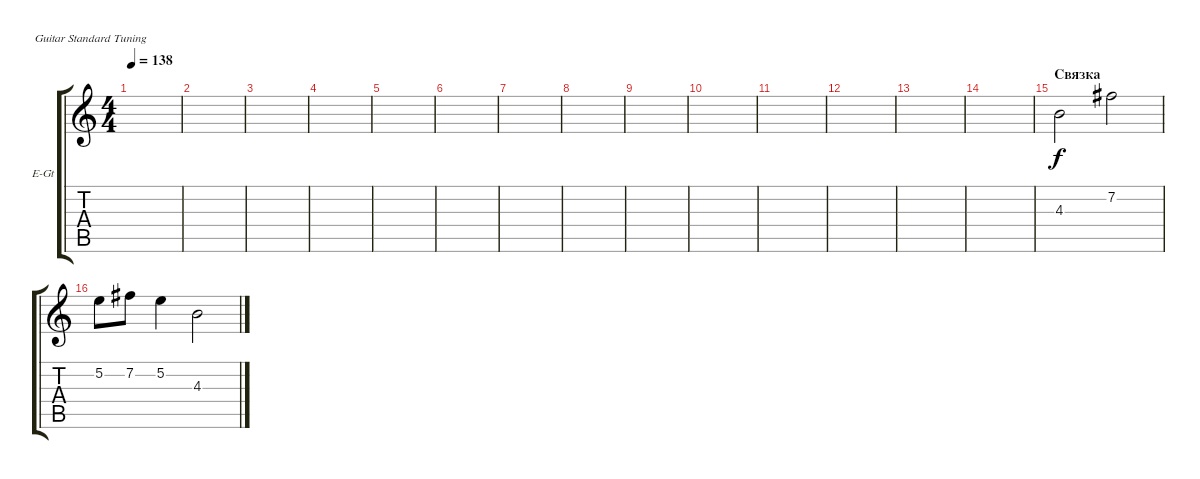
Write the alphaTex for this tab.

\defaultSystemsLayout 4
\bracketExtendMode groupsimilarinstruments
\firstSystemTrackNameOrientation horizontal
\otherSystemsTrackNameOrientation horizontal
\track ("Piano" "E-Gt") {instrument electricguitarclean}
\staff {score tabs}
\tuning (E4 B3 G3 D3 A2 E2)
\ts (4 4)
\tempo 138
\clef g2
\scale
0.333333
\ks c
|
\scale
0.333333 |
\scale
0.333333 |
\scale
0.333333 |
\scale
0.333333 |
\scale
0.333333 |
\scale
0.333333 |
\scale
0.333333 |
\scale
0.333333 |
\scale
0.333333 |
\scale
0.333333 |
\scale
0.333333 |
\scale
0.333333 |
\scale
0.333333 |
\section ("" "Связка")
\scale
0.333333 4.3.2 7.2.2 |
\scale
0.333333 5.2.8 7.2.8 5.2.4 4.3.2
